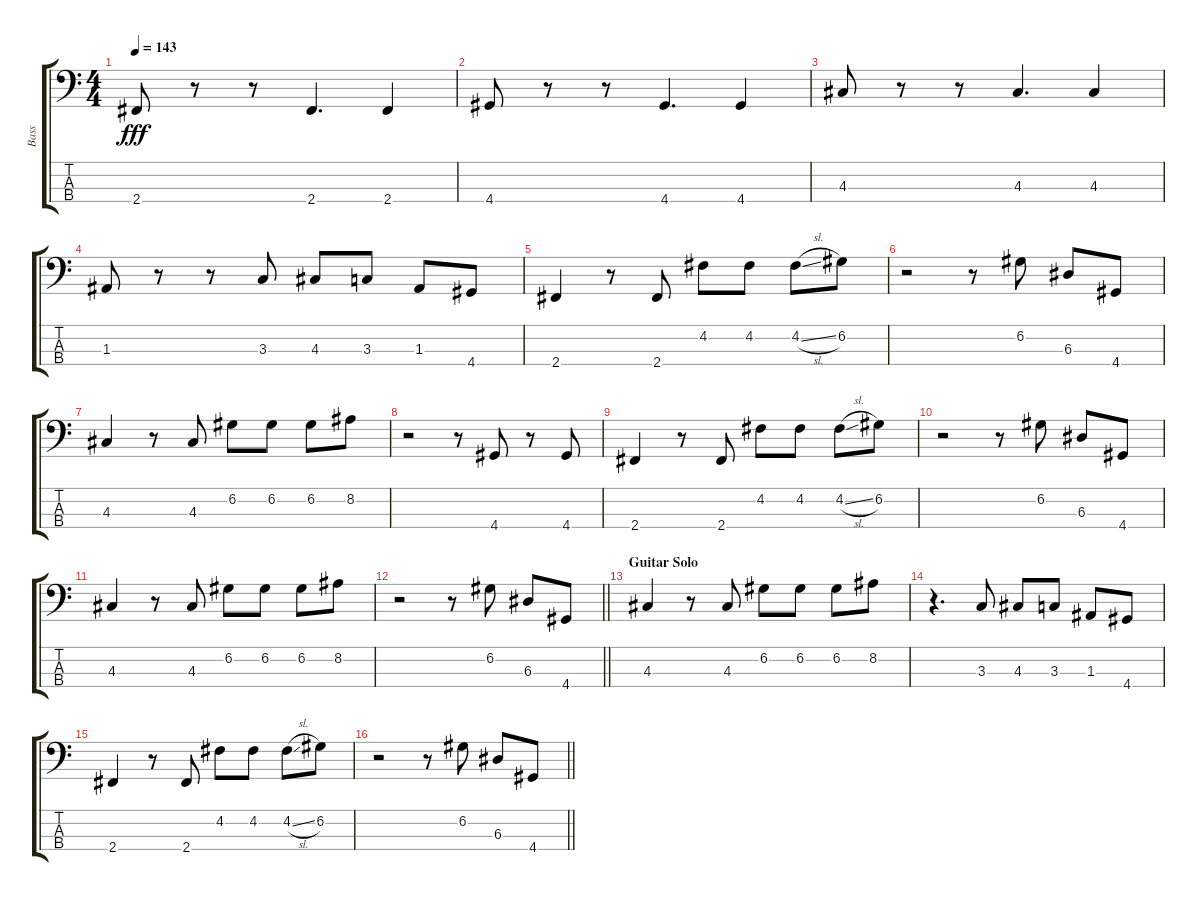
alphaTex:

\track ("Bass" "Bass") {instrument electricbassfinger}
\staff {score tabs}
\tuning (G2 D2 A1 E1) {hide}
\ts (4 4)
\tempo 143
\clef f4
\ks c
2.4.8{dy fff} r.8 r.8 2.4.4{d} 2.4.4 |
4.4.8 r.8 r.8 4.4.4{d} 4.4.4 |
4.3.8 r.8 r.8 4.3.4{d} 4.3.4 |
1.3.8 r.8 r.8 3.3.8 4.3.8 3.3.8 1.3.8 4.4.8 |
2.4.4 r.8 2.4.8 4.2.8 4.2.8 4.2{sl}.8 6.2.8 |
r.2 r.8 6.2.8 6.3.8 4.4.8 |
4.3.4 r.8 4.3.8 6.2.8 6.2.8 6.2.8 8.2.8 |
r.2 r.8 4.4.8 r.8 4.4.8 |
2.4.4 r.8 2.4.8 4.2.8 4.2.8 4.2{sl}.8 6.2.8 |
r.2 r.8 6.2.8 6.3.8 4.4.8 |
4.3.4 r.8 4.3.8 6.2.8 6.2.8 6.2.8 8.2.8 |
\barLineRight lightlight
r.2 r.8 6.2.8 6.3.8 4.4.8 |
\section ("" "Guitar Solo")
4.3.4 r.8 4.3.8 6.2.8 6.2.8 6.2.8 8.2.8 |
r.4{d} 3.3.8 4.3.8 3.3.8 1.3.8 4.4.8 |
2.4.4 r.8 2.4.8 4.2.8 4.2.8 4.2{sl}.8 6.2.8 |
\barLineRight lightlight
r.2 r.8 6.2.8 6.3.8 4.4.8
